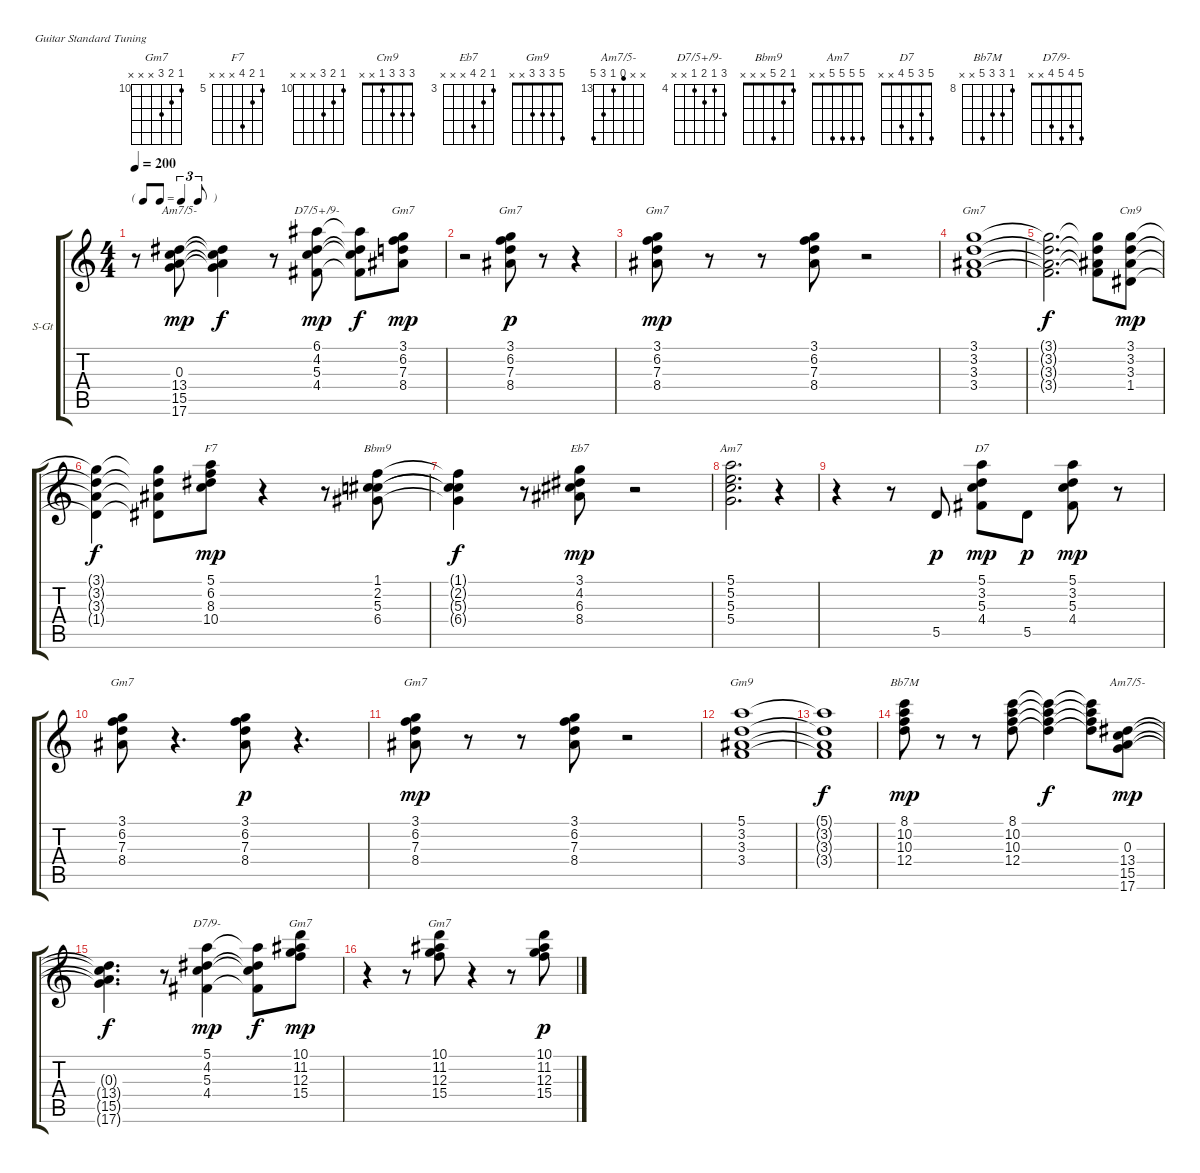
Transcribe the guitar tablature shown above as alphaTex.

\bracketExtendMode groupsimilarinstruments
\firstSystemTrackNameOrientation horizontal
\otherSystemsTrackNameOrientation horizontal
\track ("Piano" "S-Gt") {instrument acousticgrandpiano}
\staff {score tabs}
\tuning (E4 B3 G3 D3 A2 E2)
\displaytranspose 12
\chord ("Gm7" 3 3 3 3 x x)
\chord ("F7" 5 6 8 x x x) {firstfret 5}
\chord ("Gm7" 3 6 7 x x x) {firstfret 3}
\chord ("" 3 6 7 x x x) {firstfret 3}
\chord ("Cm9" 3 3 3 1 x x)
\chord ("" 8 10 10 12 x x) {firstfret 8}
\chord ("Eb7" 3 4 6 x x x) {firstfret 3}
\chord ("Gm9" 5 3 3 3 x x)
\chord ("Am7/5-" x x 12 13 15 17) {firstfret 13}
\chord ("Gm7" 10 11 12 x x x) {firstfret 10}
\chord ("D7/5+/9-" 6 4 5 4 x x) {firstfret 4}
\chord ("Bbm9" 1 2 5 x x x)
\chord ("Am7" 5 5 5 5 x x)
\chord ("D7" 5 3 5 4 x x)
\chord ("" 5 3 5 4 x x)
\chord ("Bb7M" 8 10 10 12 x x) {firstfret 8}
\chord ("D7/9-" 5 4 5 4 x x)
\chord ("" 10 11 12 x x x) {firstfret 10}
\ts (4 4)
\tf triplet8th
\tempo 200
\clef g2
\ks c
r.8{dy f} (0.3 13.4 15.5 17.6).8{ch "Am7/5-" dy mp} (0.3{t} 13.4{t} 15.5{t} 17.6{t}).4{dy f} r.8 (6.1 4.2 5.3 4.4).8{ch "D7/5+/9-" dy mp} (6.1{t} 4.2{t} 5.3{t} 4.4{t}).8{dy f} (3.1 6.2 7.3 8.4).8{ch "Gm7" dy mp} |
r.2 (3.1 6.2 7.3 8.4).8{ch "Gm7" dy p} r.8 r.4 |
(3.1 6.2 7.3 8.4).8{ch "Gm7" dy mp} r.8 r.8 (3.1 6.2 7.3 8.4).8{ch ""} r.2 |
(3.1 3.2 3.3 3.4).1{ch "Gm7"} |
(3.1{t} 3.2{t} 3.3{t} 3.4{t}).2{d dy f} (3.1{t} 3.2{t} 3.3{t} 3.4{t}).8 (3.1 3.2 3.3 1.4).8{ch "Cm9" dy mp} |
(3.1{t} 3.2{t} 3.3{t} 1.4{t}).4{dy f} (3.1{t} 3.2{t} 3.3{t} 1.4{t}).8 (5.1 6.2 8.3 10.4).8{ch "F7" dy mp} r.4 r.8 (1.1 2.2 5.3 6.4).8{ch "Bbm9"} |
(1.1{t} 2.2{t} 5.3{t} 6.4{t}).4{dy f} r.8 (3.1 4.2 6.3 8.4).8{ch "Eb7" dy mp} r.2 |
(5.1 5.2 5.3 5.4).2{d ch "Am7"} r.4 |
r.4 r.8 5.5.8{dy p} (5.1 3.2 5.3 4.4).8{ch "D7" dy mp} 5.5.8{dy p} (5.1 3.2 5.3 4.4).8{ch "" dy mp} r.8 |
(3.1 6.2 7.3 8.4).8{ch "Gm7"} r.4{d} (3.1 6.2 7.3 8.4).8{ch "" dy p} r.4{d} |
(3.1 6.2 7.3 8.4).8{ch "Gm7" dy mp} r.8 r.8 (3.1 6.2 7.3 8.4).8{ch ""} r.2 |
(5.1 3.2 3.3 3.4).1{ch "Gm9"} |
(5.1{t} 3.2{t} 3.3{t} 3.4{t}).1{dy f} |
(8.1 10.2 10.3 12.4).8{ch "Bb7M" dy mp} r.8 r.8 (8.1 10.2 10.3 12.4).8{ch ""} (8.1{t} 10.2{t} 10.3{t} 12.4{t}).4{dy f} (8.1{t} 10.2{t} 10.3{t} 12.4{t}).8 (0.3 13.4 15.5 17.6).8{ch "Am7/5-" dy mp} |
(0.3{t} 13.4{t} 15.5{t} 17.6{t}).4{d dy f} r.8 (5.1 4.2 5.3 4.4).4{ch "D7/9-" dy mp} (5.1{t} 4.2{t} 5.3{t} 4.4{t}).8{dy f} (10.1 11.2 12.3 15.4).8{ch "Gm7" dy mp} |
r.4 r.8 (10.1 11.2 12.3 15.4).8{ch "Gm7"} r.4 r.8 (10.1 11.2 12.3 15.4).8{ch "" dy p}
